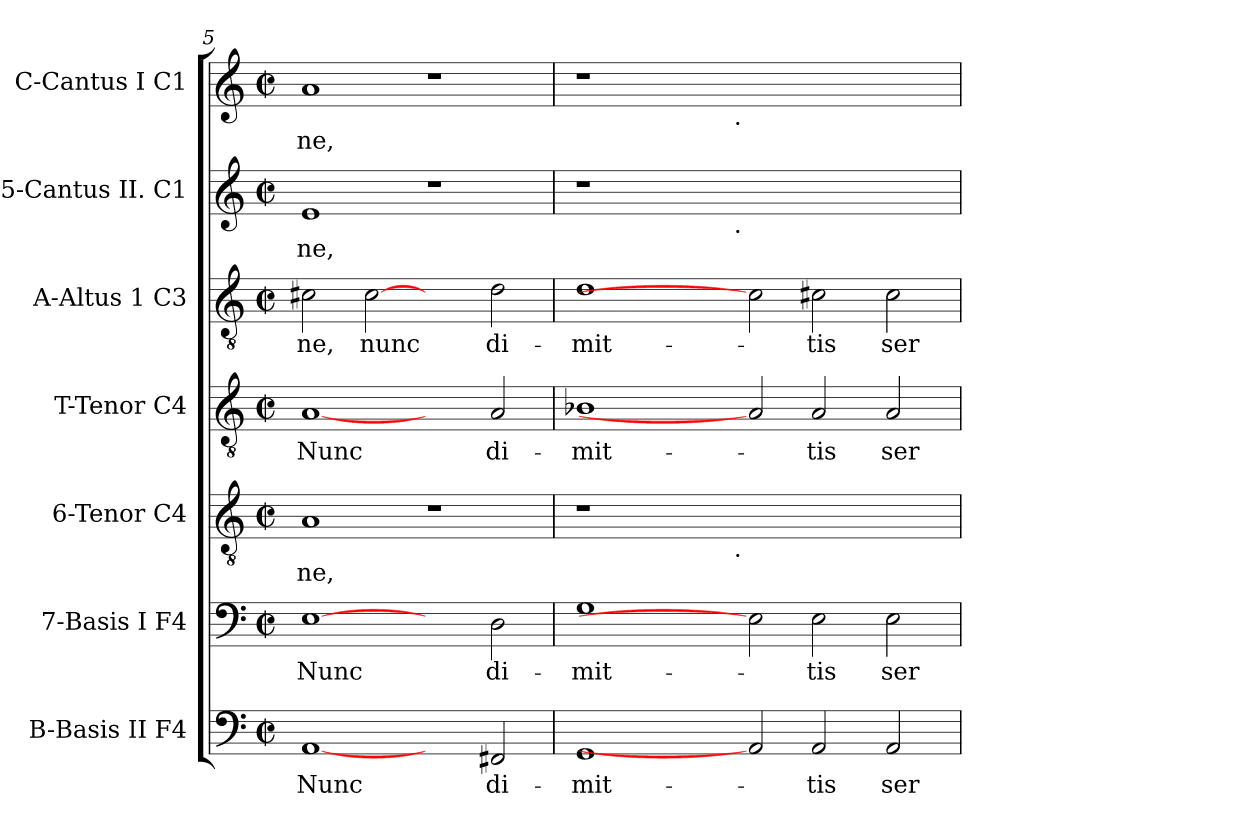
**kern	**text	**kern	**text	**kern	**text	**kern	**text	**kern	**text	**kern	**text	**kern	**text
*part7	*part7	*part6	*part6	*part5	*part5	*part4	*part4	*part3	*part3	*part2	*part2	*part1	*part1
*staff7	*staff7	*staff6	*staff6	*staff5	*staff5	*staff4	*staff4	*staff3	*staff3	*staff2	*staff2	*staff1	*staff1
*I"B-Basis II  F4	*	*I"7-Basis I  F4	*	*I"6-Tenor  C4	*	*I"T-Tenor  C4	*	*I"A-Altus 1  C3	*	*I"5-Cantus II.  C1	*	*I"C-Cantus I  C1	*
*I'B	*	*	*	*	*	*I'T	*	*I'A	*	*	*	*I'C	*
*clefF4	*	*clefF4	*	*clefGv2	*	*clefGv2	*	*clefGv2	*	*clefG2	*	*clefG2	*
*k[]	*	*k[]	*	*k[]	*	*k[]	*	*k[]	*	*k[]	*	*k[]	*
*C:	*	*C:	*	*C:	*	*C:	*	*C:	*	*C:	*	*C:	*
*M2/2	*	*M2/2	*	*M2/2	*	*M2/2	*	*M2/2	*	*M2/2	*	*M2/2	*
*met(c|)	*	*met(c|)	*	*met(c|)	*	*met(c|)	*	*met(c|)	*	*met(c|)	*	*met(c|)	*
=5	=5	=5	=5	=5	=5	=5	=5	=5	=5	=5	=5	=5	=5
!	!LO:LY:b:cj	!	!LO:LY:b:cj	!	!LO:LY:b:cj	!	!LO:LY:b:cj	!	!LO:LY:b:cj	!	!LO:LY:b:cj	!	!LO:LY:b:cj
[1AA	Nunc	[1E	Nunc	1A	-ne,	[1A	Nunc	2c#X\	-ne,	1e	-ne,	1a	-ne,
!	!	!	!	!	!	!	!	!	!LO:LY:b:cj	!	!	!	!
.	.	.	.	.	.	.	.	[2c#	nunc	.	.	.	.
2ryy	.	2ryy	.	1r	.	2ryy	.	2ryy	.	1r	.	1r	.
!	!LO:LY:b:cj	!	!LO:LY:b:cj	!	!	!	!LO:LY:b:cj	!	!LO:LY:b:cj	!	!	!	!
2FF#X/	di-	2D\	di-	.	.	2A/	di-	2d\	di-	.	.	.	.
=6	=6	=6	=6	=6	=6	=6	=6	=6	=6	=6	=6	=6	=6
!	!LO:LY:b:cj	!	!LO:LY:b:cj	!	!	!	!LO:LY:b:cj	!	!LO:LY:b:cj	!	!	!	!
*	*	*	*	*^	*	*	*	*	*	*^	*	*^	*
1GG	-mit-	1G	-mit-	1r	2ryy	.	1B-X	-mit-	1d	-mit-	1r	2ryy	.	1r	2ryy	.
.	.	.	.	.	4ryy	.	.	.	.	.	.	4ryy	.	.	4ryy	.
.	.	.	.	.	8ryy	.	.	.	.	.	.	8ryy	.	.	8ryy	.
.	.	.	.	.	16ryy	.	.	.	.	.	.	16ryy	.	.	16ryy	.
.	.	.	.	.	64ryy	.	.	.	.	.	.	64ryy	.	.	64ryy	.
!	!	!	!	!	!	!	!	!	!	!	!	!	!	!	!LO:TX:b:t=.	!
!	!	!	!	!	!	!	!	!	!	!	!	!LO:TX:b:t=.	!	!	!	!
!	!	!	!	!	!LO:TX:b:t=.	!	!	!	!	!	!	!	!	!	!	!
.	.	.	.	.	1ryy	.	.	.	.	.	.	1ryy	.	.	1ryy	.
2AA]	.	2E]	.	1.ryy	.	.	2A]	.	2c#]	.	1.ryy	.	.	1.ryy	.	.
!	!LO:LY:b:cj	!	!LO:LY:b:cj	!	!	!	!	!LO:LY:b:cj	!	!LO:LY:b:cj	!	!	!	!	!	!
2AA/	-tis	2E\	-tis	.	.	.	2A/	-tis	2c#X\	-tis	.	.	.	.	.	.
.	.	.	.	.	2ryy	.	.	.	.	.	.	2ryy	.	.	2ryy	.
!	!LO:LY:b:cj	!	!LO:LY:b:cj	!	!	!	!	!LO:LY:b:cj	!	!LO:LY:b:cj	!	!	!	!	!	!
2AA/	ser-	2E\	ser-	.	.	.	2A/	ser-	2c#\	ser-	.	.	.	.	.	.
.	.	.	.	.	32.ryy	.	.	.	.	.	.	32.ryy	.	.	32.ryy	.
*	*	*	*	*	*	*	*	*	*	*	*v	*v	*	*	*	*
*	*	*	*	*v	*v	*	*	*	*	*	*	*	*v	*v	*
=	=	=	=	=	=	=	=	=	=	=	=	=	=
*-	*-	*-	*-	*-	*-	*-	*-	*-	*-	*-	*-	*-	*-
